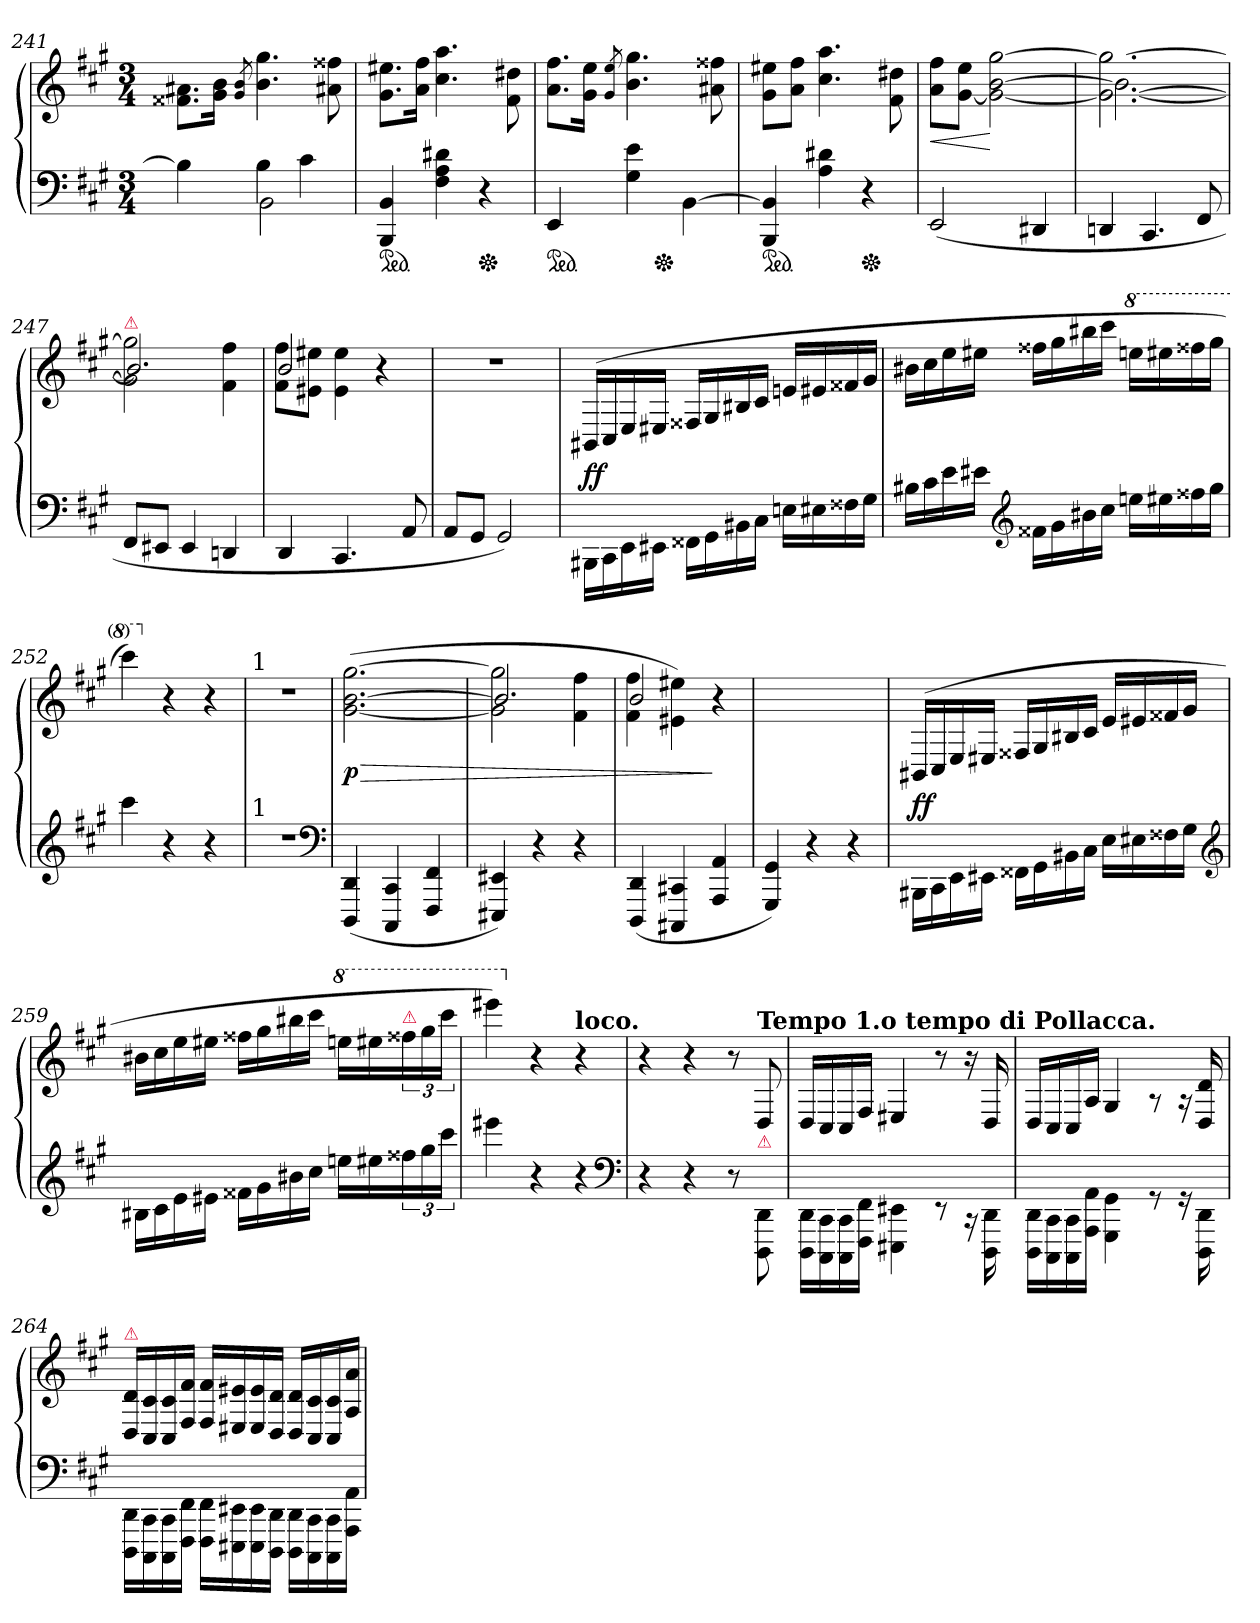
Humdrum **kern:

**kern	**kern	**dynam
*part1	*part1	*part1
*staff2	*staff1	*staff1/2
*clefF4	*clefG2	*
*k[f#c#g#]	*k[f#c#g#]	*
*M3/4	*M3/4	*
=241	=241	=241
*^	*	*
4B]	4ryy	8.f##X\ 8.a#X\L	.
.	.	16g# 16bJk	.
.	.	8qg#/ 8qb/	.
4B\	2BB	4.b 4.gg#	.
4c#\	.	.	.
.	.	8a#X 8ff##X	.
*v	*v	*	*
=242	=242	=242
*ped	*	*
4BBB 4BB	8.g# 8.ee#XL	.
.	16a 16ff#Jk	.
4F# 4A 4d#X	4.cc# 4.aa	.
*Xped	*	*
4r	.	.
.	8f#\ 8dd#X\	.
=243	=243	=243
*ped	*	*
*	*^	*
4EE	8.a 8.ff#L	4.ryy	.
.	16g# 16eeJk	.	.
.	8qg#/ 8qee/	.	.
4G# 4e	4.b 4.gg#	.	.
*Xped	*	*	*
.	.	4.ryy	.
[4BB\	.	.	.
.	8a#X 8ff##X	.	.
*	*v	*v	*
=244	=244	=244
*ped	*	*
4BBB 4BB]	8g# 8ee#XL	.
.	8a 8ff#J	.
4A 4d#X	4.cc# 4.aa	.
*Xped	*	*
4r	.	.
.	8f#\ 8dd#X\	.
=245	=245	=245
(<2EE	8a 8ff#L	<
.	[<8g# 8eeJ	.
.	2g#_< [2b [2gg#	[
4DD#X	.	.
=246	=246	=246
*	*^	*
4DDn	2.g#_\ 2.gg#_\	2.b\_	.
4.CC#	.	.	.
8FF#	.	.	.
=247	=247	=247	=247
!	!LO:TX:a:color=crimson:t=⚠	!	!
8FF#L	2g#]\ 2gg#]\	2.b/]	.
8EE#XJ	.	.	.
4EE#	.	.	.
4DDn	4f#\ 4ff#\	.	.
=248	=248	=248	=248
4DD	2b	8f# 8ff#L	.
.	.	8e#X 8ee#XJ	.
4.CC#	.	4e# 4ee#	.
.	4ryy	4r	.
8AA	.	.	.
*	*v	*v	*
=249	=249	=249
8AAL	2.rdd	.
8GG#J	.	.
2GG#)	.	.
=250	=250	=250
16BBB#X\LL	(>16BB#XLL	ff
16CC#\	16C#/	.
16EE\	16E/	.
16EE#XJJ	16E#XJJ	.
16FF##X\LL	16F##XLL	.
16GG#\	16G#/	.
16BB#X	16B#X	.
16C#\JJ	16c#/JJ	.
16En\LL	16enLL	.
16E#X	16e#X	.
16F##X	16f##X	.
16G#JJ	16g#JJ	.
=251	=251	=251
16B#X\LL	16b#XLL	.
16c#	16cc#	.
16e	16ee	.
16e#XJJ	16ee#XJJ	.
*clefG2	*	*
16f##X\LL	16ff##XLL	.
16g#	16gg#	.
16b#X	16bb#X	.
16cc#JJ	16ccc#JJ	.
*	*8va	*
16een\LL	16eeenLL	.
16ee#X	16eee#X	.
16ff##X	16fff##X	.
16gg#JJ	16ggg#JJ	.
=252	=252	=252
4ccc#	4cccc#)	.
*	*X8va	*
4r	4r	.
4r	4r	.
=253	=253	=253
!	!LO:TX:a:t=1	!
!LO:TX:a:t=1	!	!
2.rdd	2.rdd	.
*clefF4	*	*
=254	=254	=254
(<4DDD 4DD	(>[2.g# [2.b [2.gg#	> p
4CCC# 4CC#	.	.
4FFF# 4FF#	.	.
=255	=255	=255
*	*^	*
4EEE#X 4EE#X)	2g#]\ 2gg#]\	2.b/]	.
4r	.	.	.
4r	4f#\ 4ff#\	.	.
=256	=256	=256	=256
(<4DDD 4DD	2b	4f# 4ff#	.
4CCC#X 4CC#X	.	4e#X 4ee#X)	.
4AAA 4AA	4ryy	4r	]
*	*v	*v	*
=257	=257	=257
4GGG# 4GG#)	2.ryy	.
4r	.	.
4r	.	.
=258	=258	=258
16BBB#X\LL	(>16BB#XLL	ff
16CC#\	16C#/	.
16EE\	16E/	.
16EE#XJJ	16E#XJJ	.
16FF##X\LL	16F##XLL	.
16GG#\	16G#/	.
16BB#X	16B#X	.
16C#\JJ	16c#/JJ	.
16E\LL	16eLL	.
16E#X	16e#X	.
16F##X	16f##X	.
16G#JJ	16g#JJ	.
*clefG2	*	*
=259	=259	=259
16B#X\LL	16b#XLL	.
16c#	16cc#	.
16e	16ee	.
16e#XJJ	16ee#XJJ	.
16f##X\LL	16ff##XLL	.
16g#	16gg#	.
16b#X	16bb#X	.
16cc#JJ	16ccc#JJ	.
*	*8va	*
16een\LL	16eeenLL	.
16ee#X	16eee#X	.
!	!LO:TX:a:color=crimson:t=⚠	!
24ff##X	24fff##X	.
24gg#	24ggg#	.
24ccc#JJ	24cccc#JJ	.
=260	=260	=260
4eee#X	4eeee#X)	.
*	*X8va	*
4r	4r	.
!	!LO:TX:a:B:t=loco.	!
4r	4r	.
*clefF4	*	*
=261	=261	=261
4r	4r	.
4r	4r	.
8r	8r	.
!	!LO:TX:a:B:t=Tempo 1.o tempo di Pollacca.	!
!LO:TX:a:color=crimson:t=⚠	!	!
8DDD\ 8DD\	8D/	.
=262	=262	=262
16DDD\ 16DD\LL	16D/LL	.
16CCC#\ 16CC#\	16C#/	.
16CCC#\ 16CC#\	16C#/	.
16FFF#\ 16FF#\JJ	16F#/JJ	.
4EEE#X\ 4EE#X\	4E#X/	.
8rEE	8r	.
16rCC	16r	.
16DDD\ 16DD\	16D/	.
=263	=263	=263
16DDD\ 16DD\LL	16D/LL	.
16CCC#\ 16CC#\	16C#/	.
16CCC#\ 16CC#\	16C#/	.
16AAA\ 16AA\JJ	16A/JJ	.
4GGG#\ 4GG#\	4G#/	.
8rGG	8rA	.
16rGG	16rA	.
16DDD\ 16DD\	16D/ 16d/	.
=264	=264	=264
!	!LO:TX:a:Bi:color=crimson:t=⚠	!
16DDD\ 16DD\LL	16D/ 16d/LL	.
16CCC#\ 16CC#\	16C#/ 16c#/	.
16CCC#\ 16CC#\	16C#/ 16c#/	.
16FFF#\ 16FF#\JJ	16F#/ 16f#/JJ	.
16FFF#\ 16FF#\LL	16F#/ 16f#/LL	.
16EEE#X 16EE#X	16E#X 16e#X	.
16EEE#\ 16EE#\	16E#/ 16e#/	.
16DDD\ 16DD\JJ	16D/ 16d/JJ	.
16DDD\ 16DD\LL	16D/ 16d/LL	.
16CCC#\ 16CC#\	16C#/ 16c#/	.
16CCC#\ 16CC#\	16C#/ 16c#/	.
16AAA\ 16AA\JJ	16A/ 16a/JJ	.
=	=	=
*-	*-	*-
